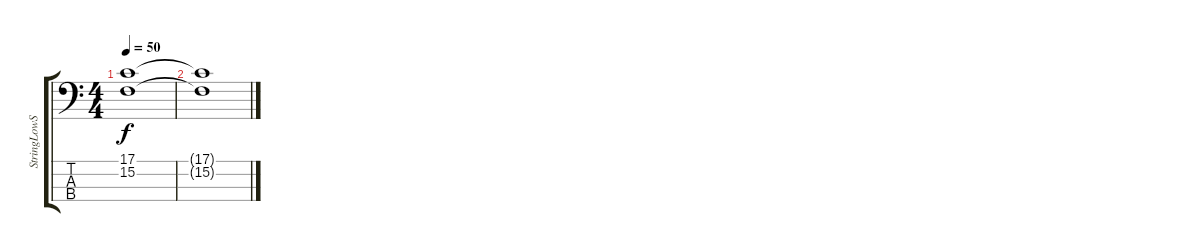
\track ("StringLowSection" "StringLowS") {instrument stringensemble2}
\staff {score tabs}
\tuning (G2 D2 A1 E1) {hide}
\ts (4 4)
\tempo 50
\clef f4
\ks c
(17.1 15.2).1{dy f} |
(17.1{t} 15.2{t}).1
